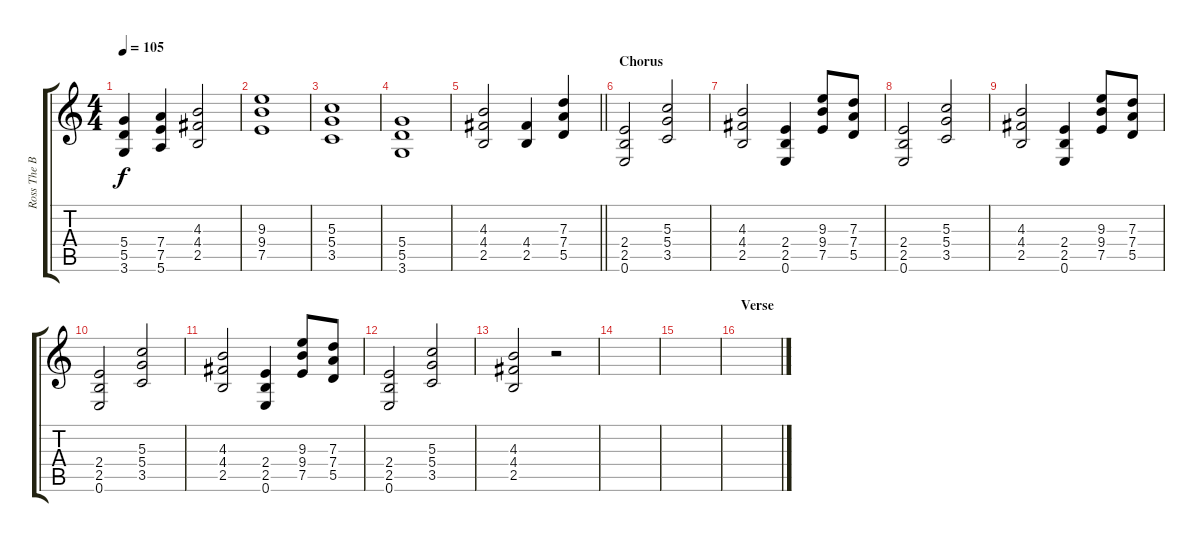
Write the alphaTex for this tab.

\track ("Ross The Boss" "Ross The B") {instrument distortionguitar}
\staff {score tabs}
\tuning (E4 B3 G3 D3 A2 E2) {hide}
\ts (4 4)
\tempo 105
\clef g2
\ks c
(5.4 5.5 3.6).4{dy f} (7.4 7.5 5.6).4 (4.3 4.4 2.5).2 |
(9.3 9.4 7.5).1 |
(5.3 5.4 3.5).1 |
(5.4 5.5 3.6).1 |
\barLineRight lightlight
(4.3 4.4 2.5).2 (4.4 2.5).4 (7.3 7.4 5.5).4 |
\section ("" "Chorus")
(2.4 2.5 0.6).2 (5.3 5.4 3.5).2 |
(4.3 4.4 2.5).2 (2.4 2.5 0.6).4 (9.3 9.4 7.5).8 (7.3 7.4 5.5).8 |
(2.4 2.5 0.6).2 (5.3 5.4 3.5).2 |
(4.3 4.4 2.5).2 (2.4 2.5 0.6).4 (9.3 9.4 7.5).8 (7.3 7.4 5.5).8 |
(2.4 2.5 0.6).2 (5.3 5.4 3.5).2 |
(4.3 4.4 2.5).2 (2.4 2.5 0.6).4 (9.3 9.4 7.5).8 (7.3 7.4 5.5).8 |
(2.4 2.5 0.6).2 (5.3 5.4 3.5).2 |
(4.3 4.4 2.5).2 r.2 |
|
|
\section ("" "Verse")
